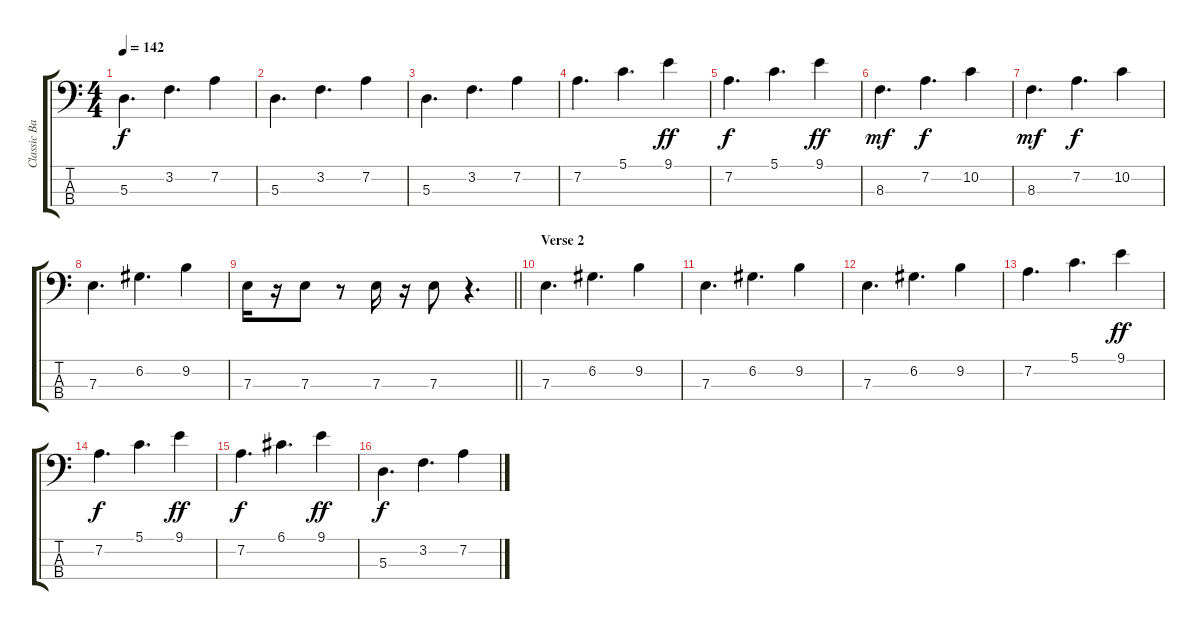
\track ("Classic Bass" "Classic Ba") {instrument acousticbass}
\staff {score tabs}
\tuning (G2 D2 A1 E1) {hide}
\ts (4 4)
\tempo 142
\clef f4
\ks c
5.3.4{d dy f} 3.2.4{d} 7.2.4 |
5.3.4{d} 3.2.4{d} 7.2.4 |
5.3.4{d} 3.2.4{d} 7.2.4 |
7.2.4{d} 5.1.4{d} 9.1.4{dy ff} |
7.2.4{d dy f} 5.1.4{d} 9.1.4{dy ff} |
8.3.4{d dy mf} 7.2.4{d dy f} 10.2.4 |
8.3.4{d dy mf} 7.2.4{d dy f} 10.2.4 |
7.3.4{d} 6.2.4{d} 9.2.4 |
\barLineRight lightlight
7.3.16 r.16 7.3.8 r.8 7.3.16 r.16 7.3.8 r.4{d} |
\section ("" "Verse 2")
7.3.4{d} 6.2.4{d} 9.2.4 |
7.3.4{d} 6.2.4{d} 9.2.4 |
7.3.4{d} 6.2.4{d} 9.2.4 |
7.2.4{d} 5.1.4{d} 9.1.4{dy ff} |
7.2.4{d dy f} 5.1.4{d} 9.1.4{dy ff} |
7.2.4{d dy f} 6.1.4{d} 9.1.4{dy ff} |
5.3.4{d dy f} 3.2.4{d} 7.2.4
